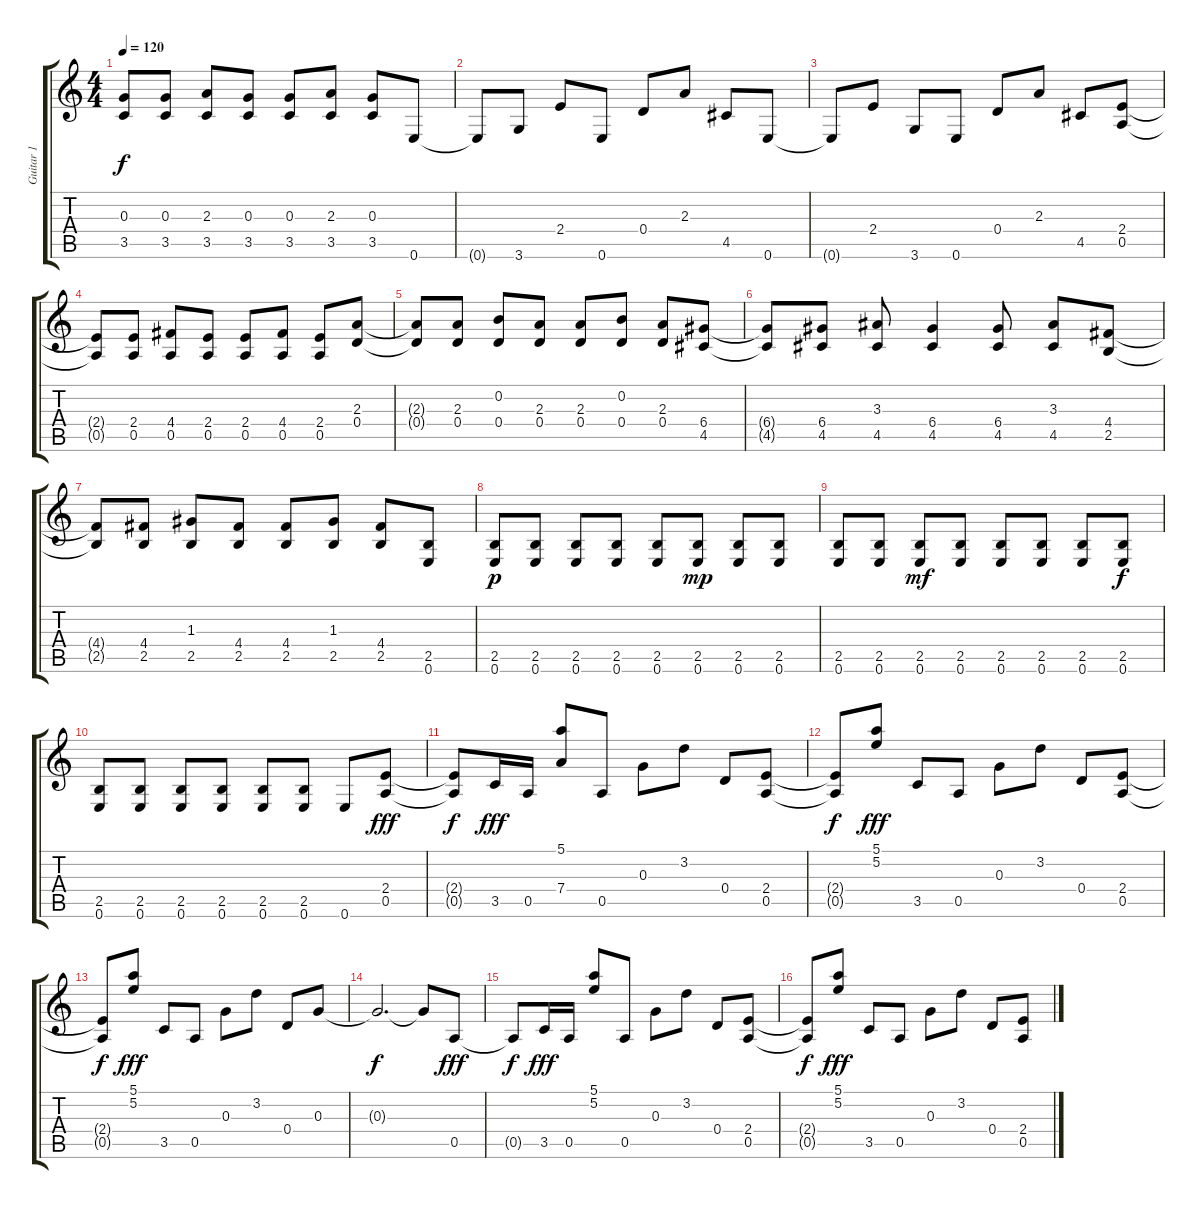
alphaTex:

\track ("Guitar 1" "Guitar 1") {instrument distortionguitar}
\staff {score tabs}
\tuning (E4 B3 G3 D3 A2 E2) {hide}
\ts (4 4)
\tempo 120
\clef g2
\ks c
(0.3{t} 3.5{t}).8{dy f} (0.3 3.5).8 (2.3 3.5).8 (0.3 3.5).8 (0.3 3.5).8 (2.3 3.5).8 (0.3 3.5).8 0.6.8 |
0.6{t}.8 3.6.8 2.4.8 0.6.8 0.4.8 2.3.8 4.5.8 0.6.8 |
0.6{t}.8 2.4.8 3.6.8 0.6.8 0.4.8 2.3.8 4.5.8 (2.4 0.5).8 |
(2.4{t} 0.5{t}).8 (2.4 0.5).8 (4.4 0.5).8 (2.4 0.5).8 (2.4 0.5).8 (4.4 0.5).8 (2.4 0.5).8 (2.3 0.4).8 |
(2.3{t} 0.4{t}).8 (2.3 0.4).8 (0.2 0.4).8 (2.3 0.4).8 (2.3 0.4).8 (0.2 0.4).8 (2.3 0.4).8 (6.4 4.5).8 |
(6.4{t} 4.5{t}).8 (6.4 4.5).8 (3.3 4.5).8 (6.4 4.5).4 (6.4 4.5).8 (3.3 4.5).8 (4.4 2.5).8 |
(4.4{t} 2.5{t}).8 (4.4 2.5).8 (1.3 2.5).8 (4.4 2.5).8 (4.4 2.5).8 (1.3 2.5).8 (4.4 2.5).8 (2.5 0.6).8 |
(2.5 0.6).8{dy p} (2.5 0.6).8 (2.5 0.6).8 (2.5 0.6).8 (2.5 0.6).8 (2.5 0.6).8{dy mp} (2.5 0.6).8 (2.5 0.6).8 |
(2.5 0.6).8 (2.5 0.6).8 (2.5 0.6).8{dy mf} (2.5 0.6).8 (2.5 0.6).8 (2.5 0.6).8 (2.5 0.6).8 (2.5 0.6).8{dy f} |
(2.5 0.6).8 (2.5 0.6).8 (2.5 0.6).8 (2.5 0.6).8 (2.5 0.6).8 (2.5 0.6).8 0.6.8 (2.4 0.5).8{dy fff} |
(2.4{t} 0.5{t}).8{dy f} 3.5.16{dy fff} 0.5.16 (5.1 7.4).8 0.5.8 0.3.8 3.2.8 0.4.8 (2.4 0.5).8 |
(2.4{t} 0.5{t}).8{dy f} (5.1 5.2).8{dy fff} 3.5.8 0.5.8 0.3.8 3.2.8 0.4.8 (2.4 0.5).8 |
(2.4{t} 0.5{t}).8{dy f} (5.1 5.2).8{dy fff} 3.5.8 0.5.8 0.3.8 3.2.8 0.4.8 0.3.8 |
0.3{t}.2{d dy f} 0.3{t}.8 0.5.8{dy fff} |
0.5{t}.8{dy f} 3.5.16{dy fff} 0.5.16 (5.1 5.2).8 0.5.8 0.3.8 3.2.8 0.4.8 (2.4 0.5).8 |
(2.4{t} 0.5{t}).8{dy f} (5.1 5.2).8{dy fff} 3.5.8 0.5.8 0.3.8 3.2.8 0.4.8 (2.4 0.5).8
